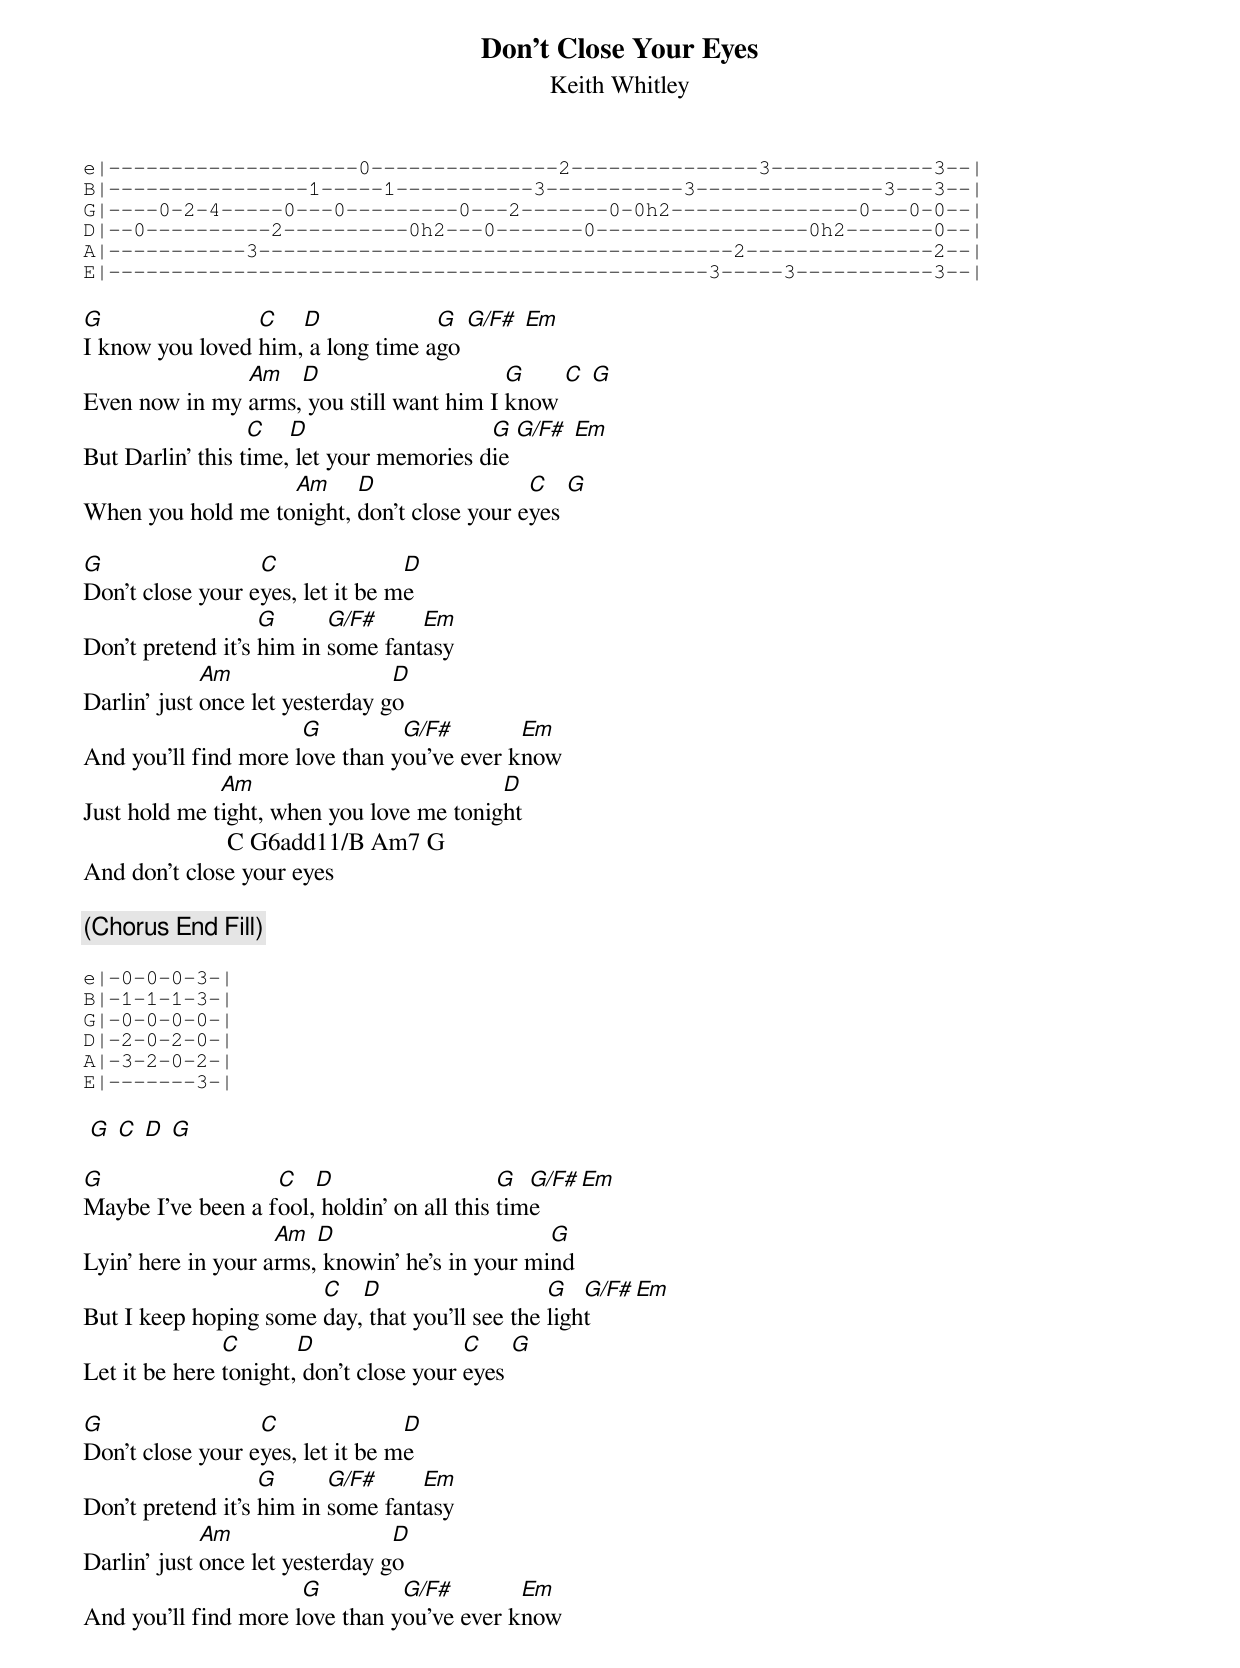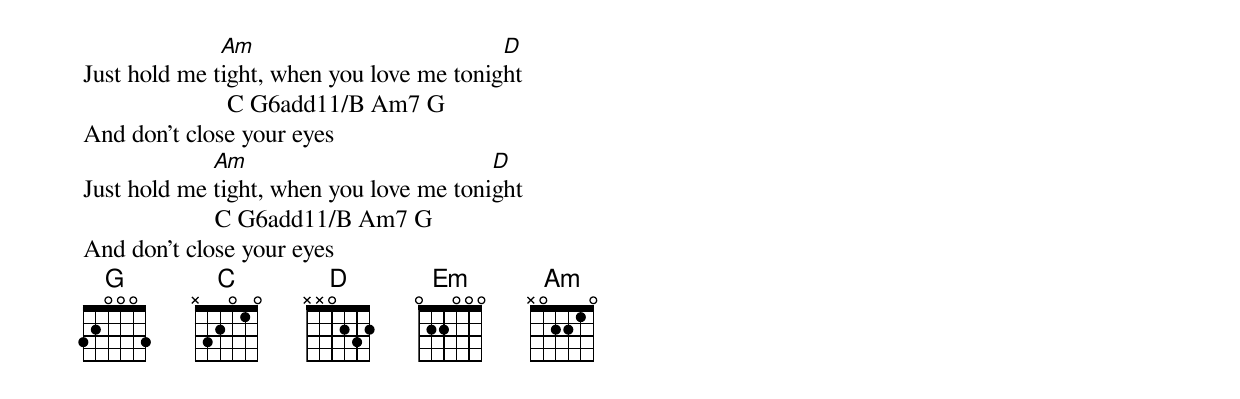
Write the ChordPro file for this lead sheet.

{title: Don’t Close Your Eyes}
{subtitle: Keith Whitley}

{sot}
e|--------------------0---------------2---------------3-------------3--|
B|----------------1-----1-----------3-----------3---------------3---3--|
G|----0-2-4-----0---0---------0---2-------0-0h2---------------0---0-0--|
D|--0----------2----------0h2---0-------0-----------------0h2-------0--|
A|-----------3--------------------------------------2---------------2--|
E|------------------------------------------------3-----3-----------3--|
{eot}

[G]I know you loved [C]him,[D] a long time a[G]go [G/F#] [Em]
Even now in my [Am]arms,[D] you still want him I [G]know [C] [G]
But Darlin' this t[C]ime,[D] let your memories d[G]ie [G/F#] [Em]
When you hold me to[Am]night, [D]don't close your e[C]yes [G]

[G]Don't close your e[C]yes, let it be m[D]e
Don't pretend it's [G]him in [G/F#]some fant[Em]asy
Darlin' just [Am]once let yesterday g[D]o
And you'll find more l[G]ove than y[G/F#]ou've ever k[Em]now
Just hold me t[Am]ight, when you love me tonig[D]ht
                       C G6add11/B Am7 G
And don't close your eyes

{c:(Chorus End Fill)}

{sot}
e|-0-0-0-3-|
B|-1-1-1-3-|
G|-0-0-0-0-|
D|-2-0-2-0-|
A|-3-2-0-2-|
E|-------3-|
{eot}

 [G] [C] [D] [G]

[G]Maybe I've been a f[C]ool,[D] holdin' on all this [G]tim[G/F#]e [Em]
Lyin' here in your a[Am]rms,[D] knowin' he's in your mi[G]nd
But I keep hoping some [C]day,[D] that you'll see the [G]ligh[G/F#]t [Em]
Let it be here [C]tonight,[D] don't close your [C]eyes [G]

[G]Don't close your e[C]yes, let it be m[D]e
Don't pretend it's [G]him in [G/F#]some fant[Em]asy
Darlin' just [Am]once let yesterday g[D]o
And you'll find more l[G]ove than y[G/F#]ou've ever k[Em]now
Just hold me t[Am]ight, when you love me tonig[D]ht
                       C G6add11/B Am7 G
And don't close your eyes
Just hold me [Am]tight, when you love me toni[D]ght
                     C G6add11/B Am7 G
And don't close your eyes
